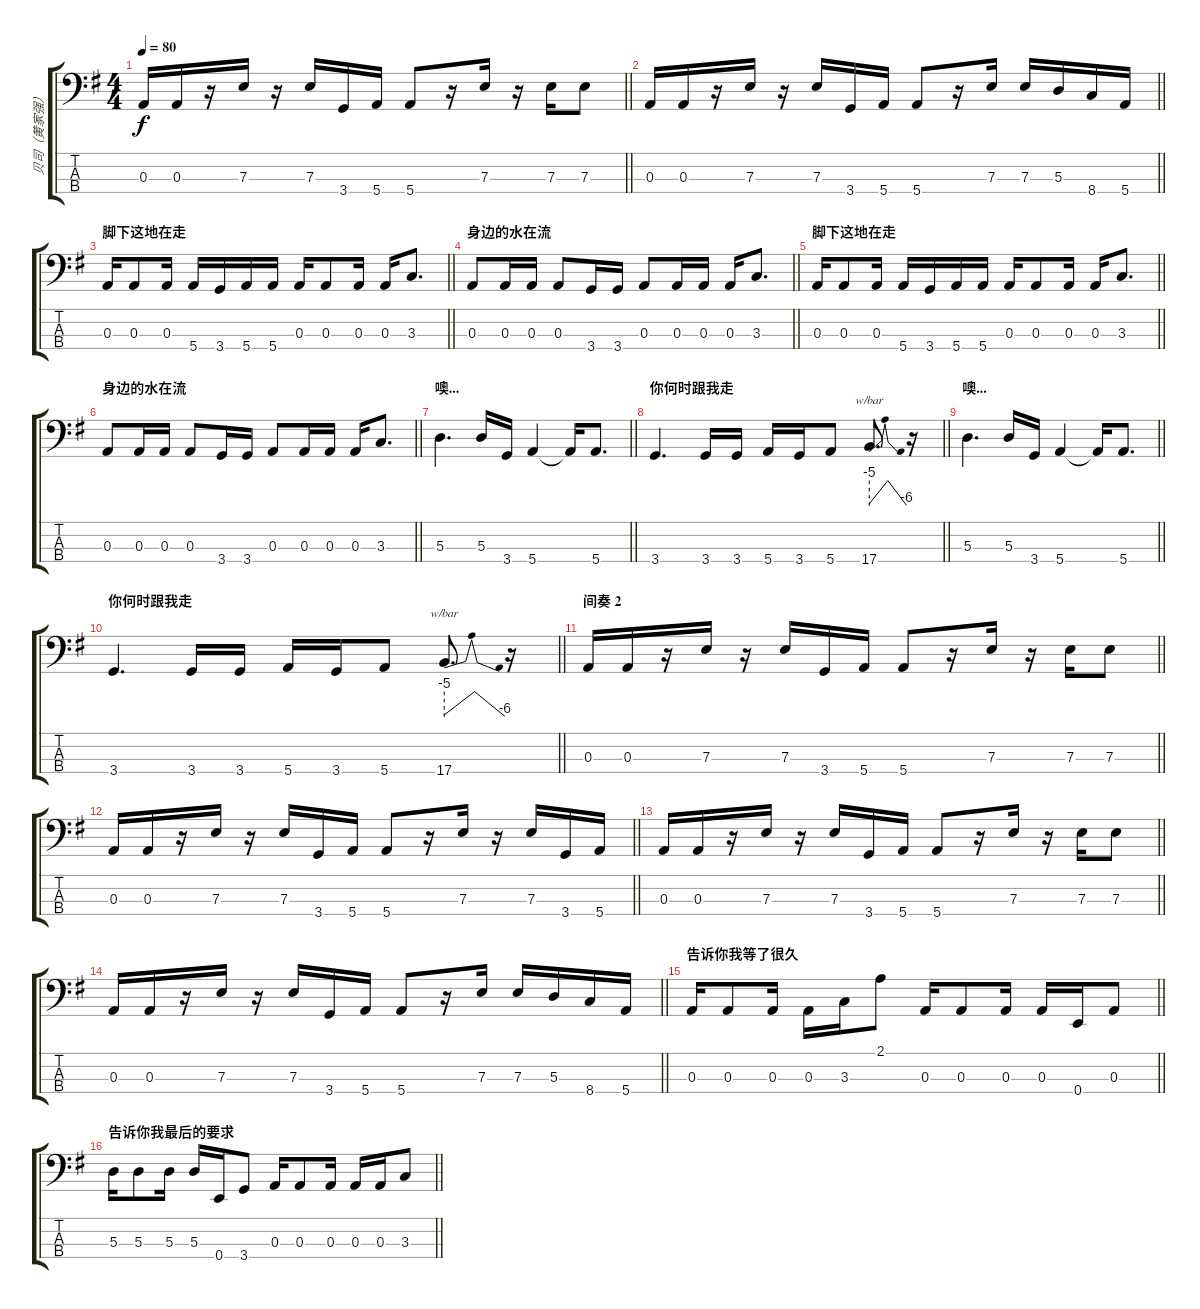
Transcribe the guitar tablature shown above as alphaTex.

\track ("贝司（黄家强）" "贝司（黄家强）") {instrument electricbassfinger}
\staff {score tabs}
\tuning (G2 D2 A1 E1) {hide}
\ts (4 4)
\tempo 80
\clef f4
\barLineRight lightlight
\ks g
0.3.16{dy f} 0.3.16 r.16 7.3.16 r.16 7.3.16 3.4.16 5.4.16 5.4.8 r.16 7.3.16 r.16 7.3.16 7.3.8 |
\barLineRight lightlight
0.3.16 0.3.16 r.16 7.3.16 r.16 7.3.16 3.4.16 5.4.16 5.4.8 r.16 7.3.16 7.3.16 5.3.16 8.4.16 5.4.16 |
\section ("" "脚下这地在走")
\barLineRight lightlight
0.3.16 0.3.8 0.3.16 5.4.16 3.4.16 5.4.16 5.4.16 0.3.16 0.3.8 0.3.16 0.3.16 3.3.8{d} |
\section ("" "身边的水在流")
\barLineRight lightlight
0.3.8 0.3.16 0.3.16 0.3.8 3.4.16 3.4.16 0.3.8 0.3.16 0.3.16 0.3.16 3.3.8{d} |
\section ("" "脚下这地在走")
\barLineRight lightlight
0.3.16 0.3.8 0.3.16 5.4.16 3.4.16 5.4.16 5.4.16 0.3.16 0.3.8 0.3.16 0.3.16 3.3.8{d} |
\section ("" "身边的水在流")
\barLineRight lightlight
0.3.8 0.3.16 0.3.16 0.3.8 3.4.16 3.4.16 0.3.8 0.3.16 0.3.16 0.3.16 3.3.8{d} |
\section ("" "噢...")
\barLineRight lightlight
5.3.4{d} 5.3.16 3.4.16 5.4.4 5.4{t}.16 5.4.8{d} |
\section ("" "你何时跟我走")
\barLineRight lightlight
3.4.4{d} 3.4.16 3.4.16 5.4.16 3.4.16 5.4.8 17.4.8{d tbe (dip default 0 -20 15 0 60 -24)} r.16 |
\section ("" "噢...")
\barLineRight lightlight
5.3.4{d} 5.3.16 3.4.16 5.4.4 5.4{t}.16 5.4.8{d} |
\section ("" "你何时跟我走")
\barLineRight lightlight
3.4.4{d} 3.4.16 3.4.16 5.4.16 3.4.16 5.4.8 17.4.8{d tbe (dip default 0 -20 15 0 60 -24)} r.16 |
\section ("" "间奏 2")
\barLineRight lightlight
0.3.16 0.3.16 r.16 7.3.16 r.16 7.3.16 3.4.16 5.4.16 5.4.8 r.16 7.3.16 r.16 7.3.16 7.3.8 |
\barLineRight lightlight
0.3.16 0.3.16 r.16 7.3.16 r.16 7.3.16 3.4.16 5.4.16 5.4.8 r.16 7.3.16 r.16 7.3.16 3.4.16 5.4.16 |
\barLineRight lightlight
0.3.16 0.3.16 r.16 7.3.16 r.16 7.3.16 3.4.16 5.4.16 5.4.8 r.16 7.3.16 r.16 7.3.16 7.3.8 |
\barLineRight lightlight
0.3.16 0.3.16 r.16 7.3.16 r.16 7.3.16 3.4.16 5.4.16 5.4.8 r.16 7.3.16 7.3.16 5.3.16 8.4.16 5.4.16 |
\section ("" "告诉你我等了很久")
\barLineRight lightlight
0.3.16 0.3.8 0.3.16 0.3.16 3.3.16 2.1.8 0.3.16 0.3.8 0.3.16 0.3.16 0.4.16 0.3.8 |
\section ("" "告诉你我最后的要求")
\barLineRight lightlight
5.3.16 5.3.8 5.3.16 5.3.16 0.4.16 3.4.8 0.3.16 0.3.8 0.3.16 0.3.16 0.3.16 3.3.8
